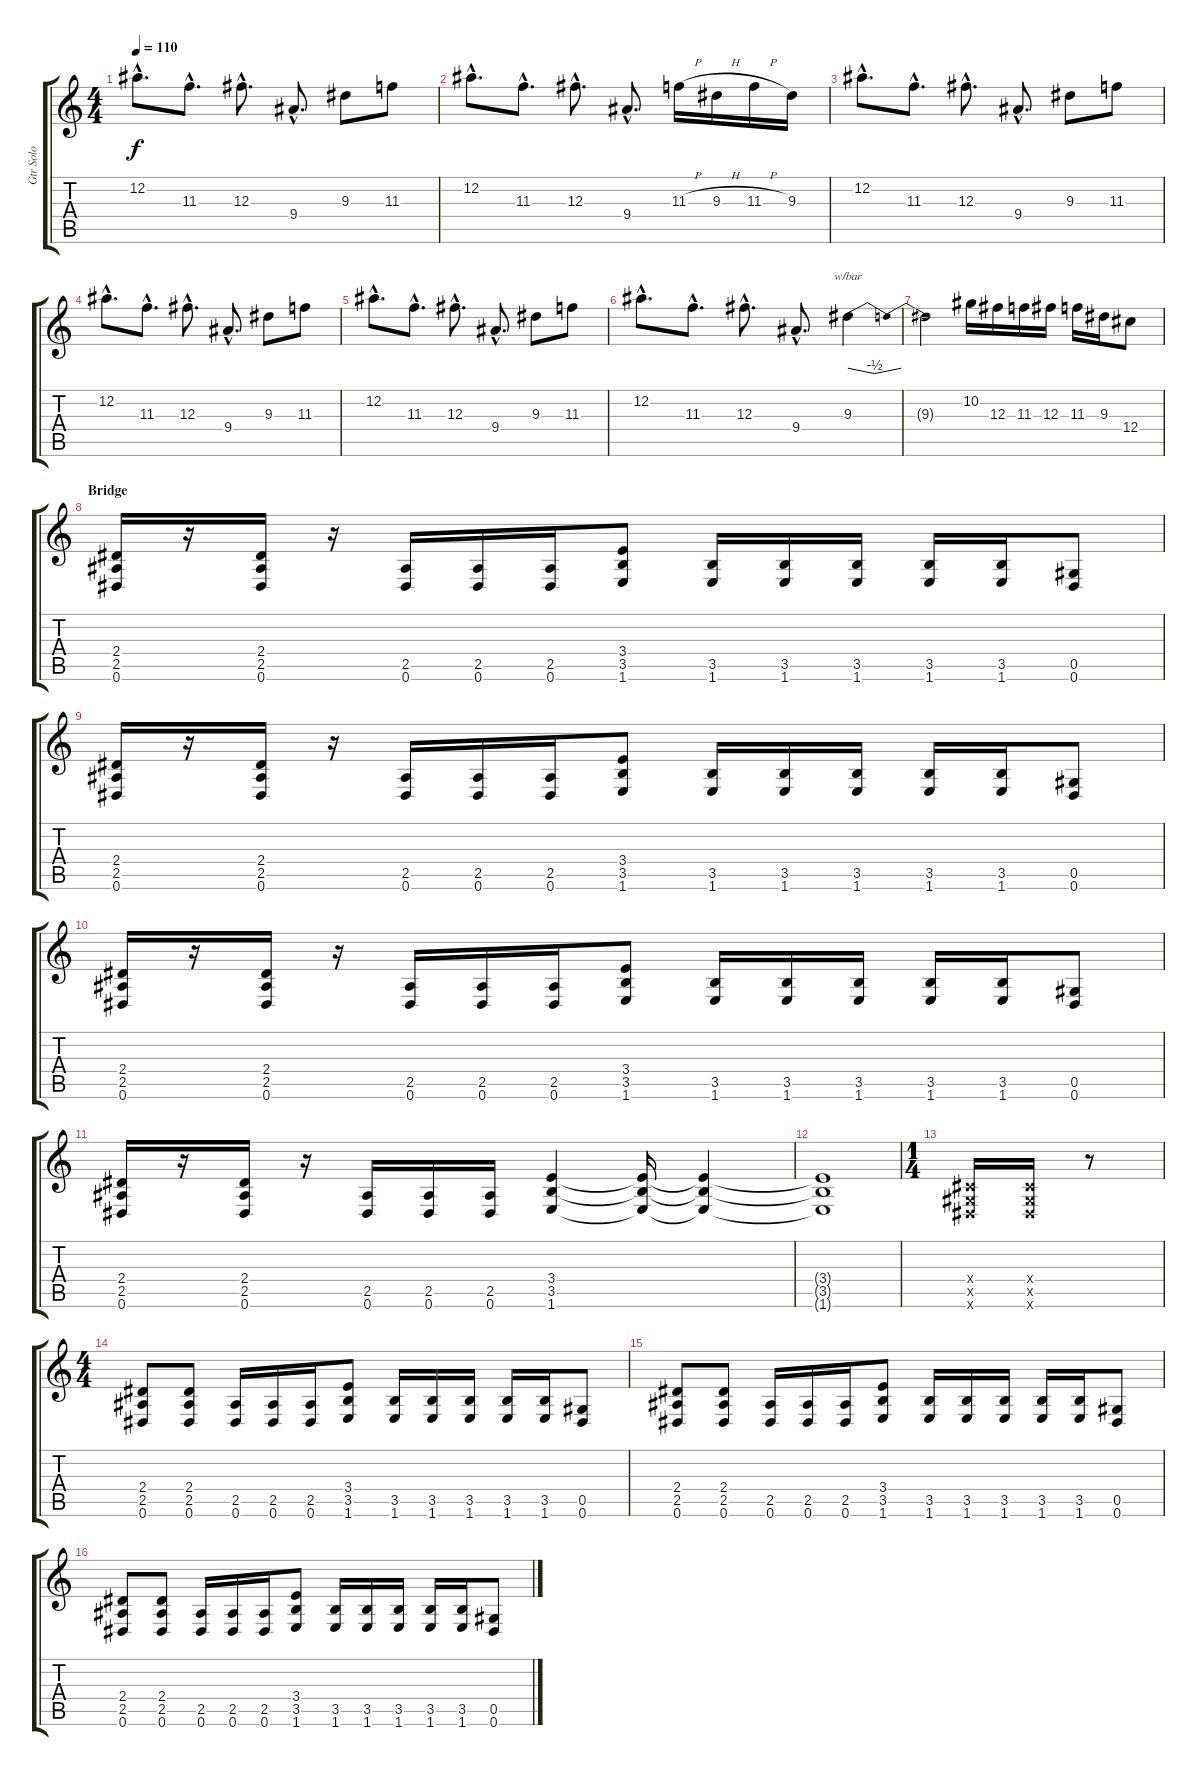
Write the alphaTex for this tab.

\track ("Gtr Solo" "Gtr Solo") {instrument distortionguitar}
\staff {score tabs}
\tuning (Eb4 Bb3 Gb3 Db3 Ab2 Eb2) {hide}
\ts (4 4)
\tempo 110
\clef g2
\ks c
12.2{hac}.8{d dy f} 11.3{hac}.8{d} 12.3{hac}.8{d} 9.4{hac}.8{d} 9.3.8 11.3.8 |
12.2{hac}.8{d} 11.3{hac}.8{d} 12.3{hac}.8{d} 9.4{hac}.8{d} 11.3{h}.16 9.3{h}.16 11.3{h}.16 9.3.16 |
12.2{hac}.8{d} 11.3{hac}.8{d} 12.3{hac}.8{d} 9.4{hac}.8{d} 9.3.8 11.3.8 |
12.2{hac}.8{d} 11.3{hac}.8{d} 12.3{hac}.8{d} 9.4{hac}.8{d} 9.3.8 11.3.8 |
12.2{hac}.8{d} 11.3{hac}.8{d} 12.3{hac}.8{d} 9.4{hac}.8{d} 9.3.8 11.3.8 |
12.2{hac}.8{d} 11.3{hac}.8{d} 12.3{hac}.8{d} 9.4{hac}.8{d} 9.3.4{tbe (dip default 0 0 30 -2 60 0)} |
9.3{t}.2 10.2.16 12.3.16 11.3.16 12.3.16 11.3.16 9.3.16 12.4.8 |
\section ("" "Bridge")
(2.4 2.5 0.6).16 r.16 (2.4 2.5 0.6).16 r.16 (2.5 0.6).16 (2.5 0.6).16 (2.5 0.6).16 (3.4 3.5 1.6).8 (3.5 1.6).16 (3.5 1.6).16 (3.5 1.6).16 (3.5 1.6).16 (3.5 1.6).16 (0.5 0.6).8 |
(2.4 2.5 0.6).16 r.16 (2.4 2.5 0.6).16 r.16 (2.5 0.6).16 (2.5 0.6).16 (2.5 0.6).16 (3.4 3.5 1.6).8 (3.5 1.6).16 (3.5 1.6).16 (3.5 1.6).16 (3.5 1.6).16 (3.5 1.6).16 (0.5 0.6).8 |
(2.4 2.5 0.6).16 r.16 (2.4 2.5 0.6).16 r.16 (2.5 0.6).16 (2.5 0.6).16 (2.5 0.6).16 (3.4 3.5 1.6).8 (3.5 1.6).16 (3.5 1.6).16 (3.5 1.6).16 (3.5 1.6).16 (3.5 1.6).16 (0.5 0.6).8 |
(2.4 2.5 0.6).16 r.16 (2.4 2.5 0.6).16 r.16 (2.5 0.6).16 (2.5 0.6).16 (2.5 0.6).16 (3.4 3.5 1.6).4 (3.4{t} 3.5{t} 1.6{t}).16 (3.4{t} 3.5{t} 1.6{t}).4 |
(3.4{t} 3.5{t} 1.6{t}).1 |
\ts (1 4)
(0.4{x} 0.5{x} 0.6{x}).16 (0.4{x} 0.5{x} 0.6{x}).16 r.8 |
\ts (4 4)
(2.4 2.5 0.6).8 (2.4 2.5 0.6).8 (2.5 0.6).16 (2.5 0.6).16 (2.5 0.6).16 (3.4 3.5 1.6).8 (3.5 1.6).16 (3.5 1.6).16 (3.5 1.6).16 (3.5 1.6).16 (3.5 1.6).16 (0.5 0.6).8 |
(2.4 2.5 0.6).8 (2.4 2.5 0.6).8 (2.5 0.6).16 (2.5 0.6).16 (2.5 0.6).16 (3.4 3.5 1.6).8 (3.5 1.6).16 (3.5 1.6).16 (3.5 1.6).16 (3.5 1.6).16 (3.5 1.6).16 (0.5 0.6).8 |
(2.4 2.5 0.6).8 (2.4 2.5 0.6).8 (2.5 0.6).16 (2.5 0.6).16 (2.5 0.6).16 (3.4 3.5 1.6).8 (3.5 1.6).16 (3.5 1.6).16 (3.5 1.6).16 (3.5 1.6).16 (3.5 1.6).16 (0.5 0.6).8
